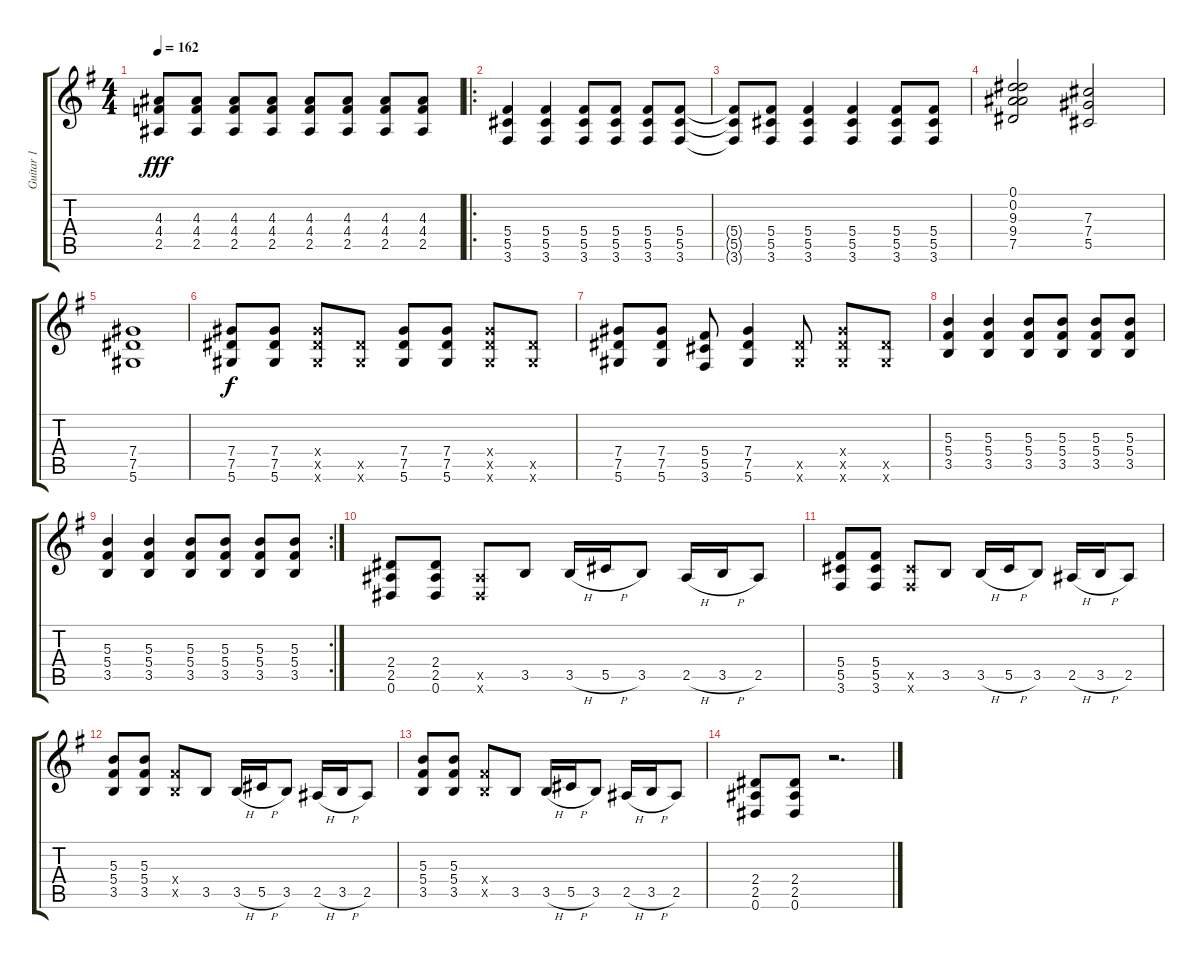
\track ("Guitar 1" "Guitar 1") {instrument distortionguitar}
\staff {score tabs}
\tuning (Eb4 Bb3 Gb3 Db3 Ab2 Eb2) {hide}
\ts (4 4)
\tempo 162
\clef g2
\ks g
(4.3 4.4 2.5).8{dy fff} (4.3 4.4 2.5).8 (4.3 4.4 2.5).8 (4.3 4.4 2.5).8 (4.3 4.4 2.5).8 (4.3 4.4 2.5).8 (4.3 4.4 2.5).8 (4.3 4.4 2.5).8 |
\ro
(5.4 5.5 3.6).4 (5.4 5.5 3.6).4 (5.4 5.5 3.6).8 (5.4 5.5 3.6).8 (5.4 5.5 3.6).8 (5.4 5.5 3.6).8 |
(5.4{t} 5.5{t} 3.6{t}).8 (5.4 5.5 3.6).8 (5.4 5.5 3.6).4 (5.4 5.5 3.6).4 (5.4 5.5 3.6).8 (5.4 5.5 3.6).8 |
(0.1 0.2 9.3 9.4 7.5).2 (7.3 7.4 5.5).2 |
(7.4 7.5 5.6).1 |
(7.4 7.5 5.6).8{dy f} (7.4 7.5 5.6).8 (7.4{x} 7.5{x} 5.6{x}).8 (7.5{x} 5.6{x}).8 (7.4 7.5 5.6).8 (7.4 7.5 5.6).8 (7.4{x} 7.5{x} 5.6{x}).8 (7.5{x} 5.6{x}).8 |
(7.4 7.5 5.6).8 (7.4 7.5 5.6).8 (5.4 5.5 3.6).8 (7.4 7.5 5.6).4 (7.5{x} 5.6{x}).8 (7.4{x} 7.5{x} 5.6{x}).8 (7.5{x} 5.6{x}).8 |
(5.3 5.4 3.5).4 (5.3 5.4 3.5).4 (5.3 5.4 3.5).8 (5.3 5.4 3.5).8 (5.3 5.4 3.5).8 (5.3 5.4 3.5).8 |
\rc 2
(5.3 5.4 3.5).4 (5.3 5.4 3.5).4 (5.3 5.4 3.5).8 (5.3 5.4 3.5).8 (5.3 5.4 3.5).8 (5.3 5.4 3.5).8 |
(2.4 2.5 0.6).8 (2.4 2.5 0.6).8 (2.5{x} 0.6{x}).8 3.5.8 3.5{h}.16 5.5{h}.16 3.5.8 2.5{h}.16 3.5{h}.16 2.5.8 |
(5.4 5.5 3.6).8 (5.4 5.5 3.6).8 (5.5{x} 3.6{x}).8 3.5.8 3.5{h}.16 5.5{h}.16 3.5.8 2.5{h}.16 3.5{h}.16 2.5.8 |
(5.3 5.4 3.5).8 (5.3 5.4 3.5).8 (5.4{x} 3.5{x}).8 3.5.8 3.5{h}.16 5.5{h}.16 3.5.8 2.5{h}.16 3.5{h}.16 2.5.8 |
(5.3 5.4 3.5).8 (5.3 5.4 3.5).8 (5.4{x} 3.5{x}).8 3.5.8 3.5{h}.16 5.5{h}.16 3.5.8 2.5{h}.16 3.5{h}.16 2.5.8 |
(2.4 2.5 0.6).8 (2.4 2.5 0.6).8 r.2{d}
